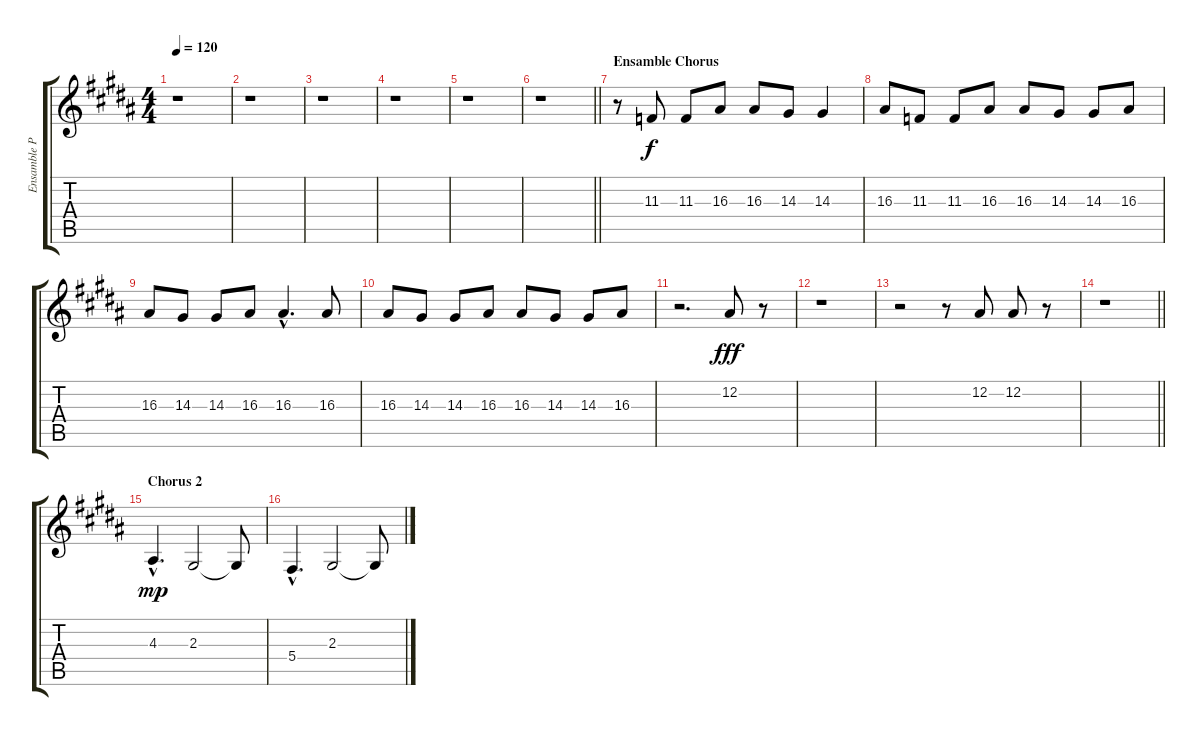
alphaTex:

\track ("Ensamble Pult 3" "Ensamble P") {instrument orchestrahit}
\staff {score tabs}
\tuning (Eb4 Bb3 Gb3 Db3 Ab2 Eb2) {hide}
\ts (4 4)
\tempo 120
\clef g2
\ks b
r.1{dy fff} |
r.1 |
r.1 |
r.1 |
r.1 |
\barLineRight lightlight
r.1 |
\section ("" "Ensamble Chorus")
r.8{instrument stringensemble1} 11.3.8{dy f} 11.3.8 16.3.8 16.3.8 14.3.8 14.3.4 |
16.3.8 11.3.8 11.3.8 16.3.8 16.3.8 14.3.8 14.3.8 16.3.8 |
16.3.8 14.3.8 14.3.8 16.3.8 16.3{hac}.4{d} 16.3.8 |
16.3.8 14.3.8 14.3.8 16.3.8 16.3.8 14.3.8 14.3.8 16.3.8 |
r.2{d instrument orchestrahit} 12.2.8{dy fff} r.8 |
r.1 |
r.2{instrument orchestrahit} r.8 12.2.8 12.2.8 r.8 |
\barLineRight lightlight
r.1 |
\section ("" "Chorus 2")
4.3{hac}.4{d dy mp instrument stringensemble1} 2.3.2 2.3{t}.8 |
5.4{hac}.4{d} 2.3.2 2.3{t}.8
